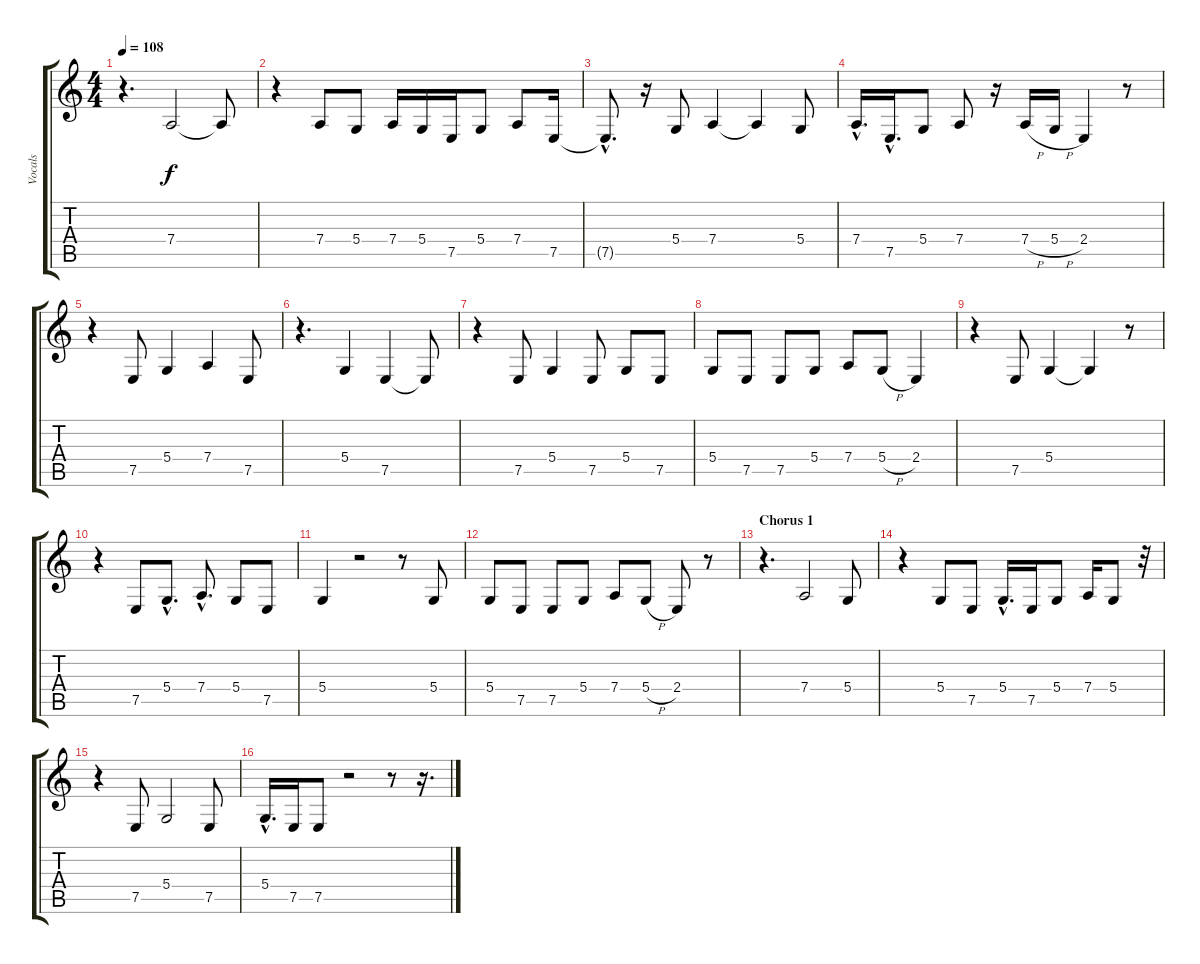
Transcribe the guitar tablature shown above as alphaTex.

\track ("Vocals" "Vocals") {instrument synthvoice}
\staff {score tabs}
\tuning (E4 B3 G3 D3 A2 E2) {hide}
\ts (4 4)
\tempo 108
\clef g2
\ks c
r.4{d dy f} 7.4.2 7.4{t}.8 |
r.4 7.4.8 5.4.8 7.4.16 5.4.16 7.5.16 5.4.8 7.4.8 7.5.16 |
7.5{hac t}.8{d} r.16 5.4.8 7.4.4 7.4{t}.4 5.4.8 |
7.4{hac}.16{d} 7.5{hac}.16{d} 5.4.8 7.4.8 r.16 7.4{h}.16 5.4{h}.16 2.4.4 r.8 |
r.4 7.5.8 5.4.4 7.4.4 7.5.8 |
r.4{d} 5.4.4 7.5.4 7.5{t}.8 |
r.4 7.5.8 5.4.4 7.5.8 5.4.8 7.5.8 |
5.4.8 7.5.8 7.5.8 5.4.8 7.4.8 5.4{h}.8 2.4.4 |
r.4 7.5.8 5.4.4 5.4{t}.4 r.8 |
r.4 7.5.8 5.4{hac}.8{d} 7.4{hac}.8{d} 5.4.8 7.5.8 |
5.4.4 r.2 r.8 5.4.8 |
5.4.8 7.5.8 7.5.8 5.4.8 7.4.8 5.4{h}.8 2.4.8 r.8 |
\section ("" "Chorus 1")
r.4{d} 7.4.2 5.4.8 |
r.4 5.4.8 7.5.8 5.4{hac}.16{d} 7.5.16 5.4.8 7.4.16 5.4.8 r.32 |
r.4 7.5.8 5.4.2 7.5.8 |
5.4{hac}.16{d} 7.5.16 7.5.8 r.2 r.8 r.16{d}
